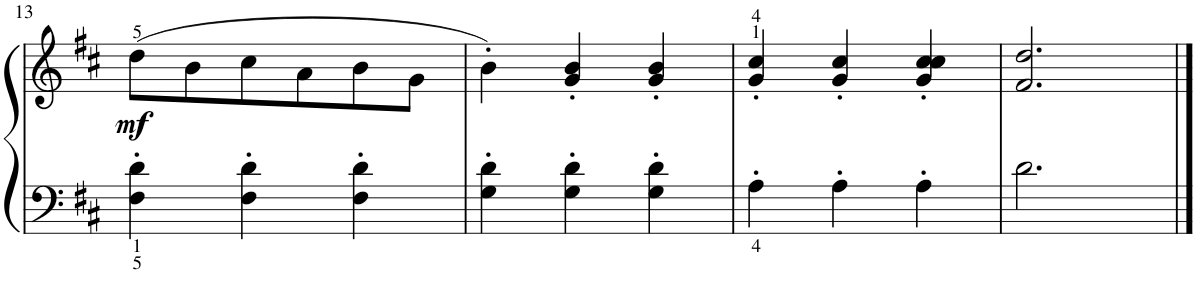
**kern	**kern	**dynam
*part1	*part1	*part1
*staff2	*staff1	*staff1/2
*I"Piano	*	*
*I'Pno	*	*
!!LO:PB:g=z
*clefF4	*clefG2	*
*k[f#c#]	*k[f#c#]	*
*M3/4	*M3/4	*
=13	=13	=13
!	!	!LO:DY:b
4F#\' 4d\'	(8dd\L	mf
.	8b\	.
4F#\' 4d\'	8cc#\	.
.	8a\	.
4F#\' 4d\'	8b\	.
.	8g\J	.
=14	=14	=14
4G\' 4d\'	4b'\)	.
4G\' 4d\'	4g/' 4b/'	.
4G\' 4d\'	4g/' 4b/'	.
=15	=15	=15
4A'\	4g/' 4cc#/'	.
4A'\	4g/' 4cc#/'	.
4A'\	4g/' 4cc#/' 4cc#/'	.
=16	=16	=16
2.d\	2.f#/ 2.dd/	.
==	==	==
*-	*-	*-
